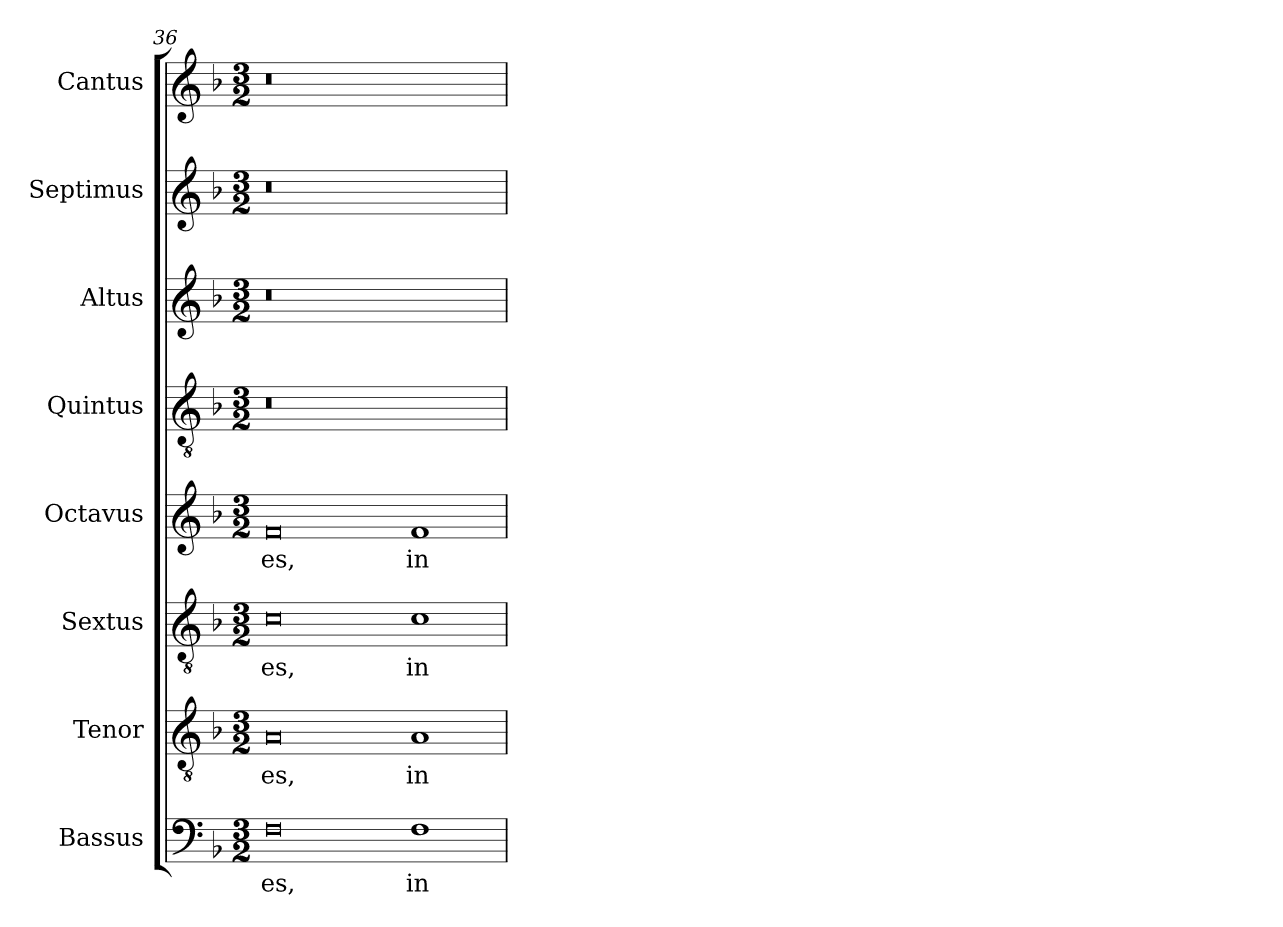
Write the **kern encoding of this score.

**kern	**text	**kern	**text	**kern	**text	**kern	**text	**kern	**kern	**kern	**kern
*part8	*part8	*part7	*part7	*part6	*part6	*part5	*part5	*part4	*part3	*part2	*part1
*staff8	*staff8	*staff7	*staff7	*staff6	*staff6	*staff5	*staff5	*staff4	*staff3	*staff2	*staff1
*I"Bassus	*	*I"Tenor	*	*I"Sextus	*	*I"Octavus	*	*I"Quintus	*I"Altus	*I"Septimus	*I"Cantus
*clefF4	*	*clefGv2	*	*clefGv2	*	*clefG2	*	*clefGv2	*clefG2	*clefG2	*clefG2
*k[b-]	*	*k[b-]	*	*k[b-]	*	*k[b-]	*	*k[b-]	*k[b-]	*k[b-]	*k[b-]
*F:	*	*F:	*	*F:	*	*F:	*	*F:	*F:	*F:	*F:
*M3/2	*	*M3/2	*	*M3/2	*	*M3/2	*	*M3/2	*M3/2	*M3/2	*M3/2
=36	=36	=36	=36	=36	=36	=36	=36	=36	=36	=36	=36
!	!LO:LY:b:cj	!	!LO:LY:b:cj	!	!LO:LY:b:cj	!	!LO:LY:b:cj	!	!	!	!
0F	es,	0A	es,	0c	es,	0f	-es,	0.r	0.r	0.r	0.r
!	!LO:LY:b:cj	!	!LO:LY:b:cj	!	!LO:LY:b:cj	!	!LO:LY:b:cj	!	!	!	!
1F	in	1A	in	1c	in	1f	in	.	.	.	.
=	=	=	=	=	=	=	=	=	=	=	=
*-	*-	*-	*-	*-	*-	*-	*-	*-	*-	*-	*-
